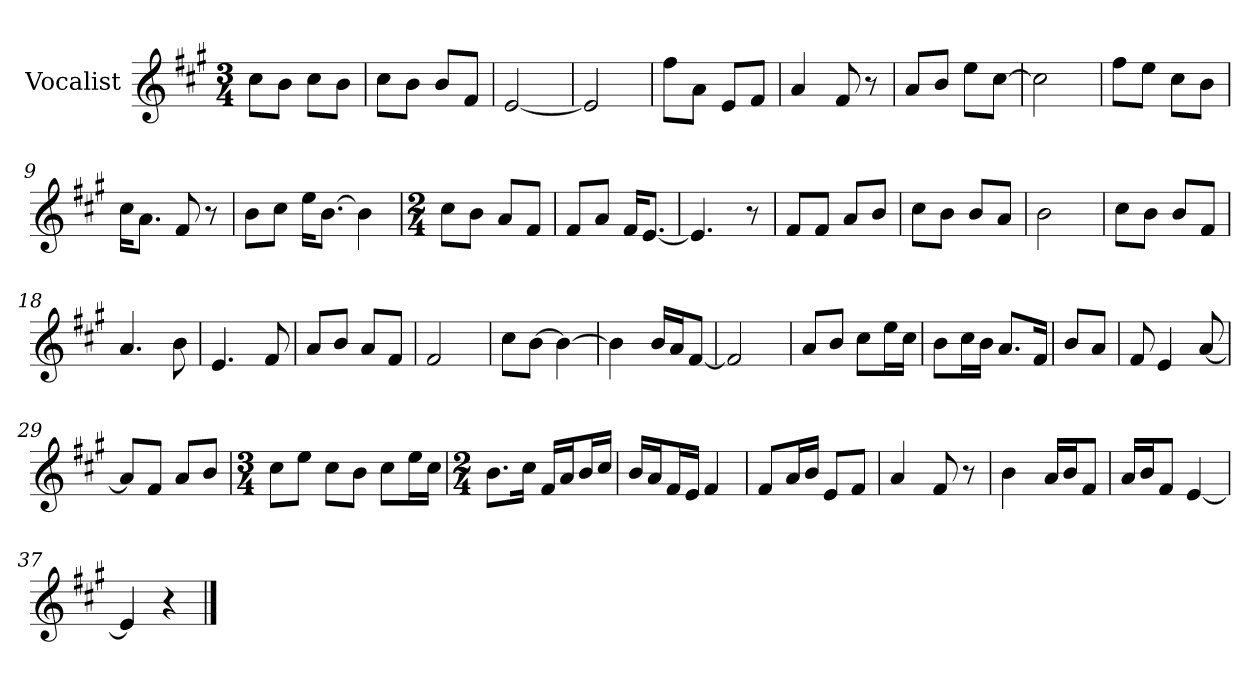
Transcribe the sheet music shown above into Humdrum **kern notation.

**kern
*part1
*staff1
*I"Vocalist
*k[f#c#g#]
*A:
*M3/4
=
8cc#L
8bJ
8cc#L
8bJ
=1
8cc#L
8bJ
8bL
8f#J
=2
[2e
=3
2e]
=4
8ff#L
8aJ
8eL
8f#J
=5
4a
8f#
8r
=6
8aL
8bJ
8eeL
[8cc#J
=7
2cc#]
=8
8ff#L
8eeJ
8cc#L
8bJ
=9
16cc#KL
8.aJ
8f#
8r
=10
8bL
8cc#J
16eeKL
[8.bJ
4b]
=11
*M2/4
8cc#L
8bJ
8aL
8f#J
=12
8f#L
8aJ
16f#KL
[8.eJ
=13
4.e]
8r
=14
8f#L
8f#J
8aL
8bJ
=15
8cc#L
8bJ
8bL
8aJ
=16
2b
=17
8cc#L
8bJ
8bL
8f#J
=18
4.a
8b
=19
4.e
8f#
=20
8aL
8bJ
8aL
8f#J
=21
2f#
=22
8cc#L
[8bJ
4b_
=23
4b]
16bLL
16aJ
[8f#J
=24
2f#]
=25
8aL
8bJ
8cc#L
16eeL
16cc#JJ
=26
8bL
16cc#L
16bJJ
8.aL
16f#Jk
=27
8bL
8aJ
=28
8f#
4e
[8a
=29
8aL]
8f#J
8aL
8bJ
=30
*M3/4
8cc#L
8eeJ
8cc#L
8bJ
8cc#L
16eeL
16cc#JJ
=31
*M2/4
8.bL
16cc#Jk
16f#LL
16aJ
16bL
16cc#JJ
=32
16bLL
16aJ
16f#L
16eJJ
4f#
=33
8f#L
16aL
16bJJ
8eL
8f#J
=34
4a
8f#
8r
=35
4b
16aLL
16bJ
8f#J
=36
16aLL
16bJ
8f#J
[4e
=37
4e]
4r
==
*-
